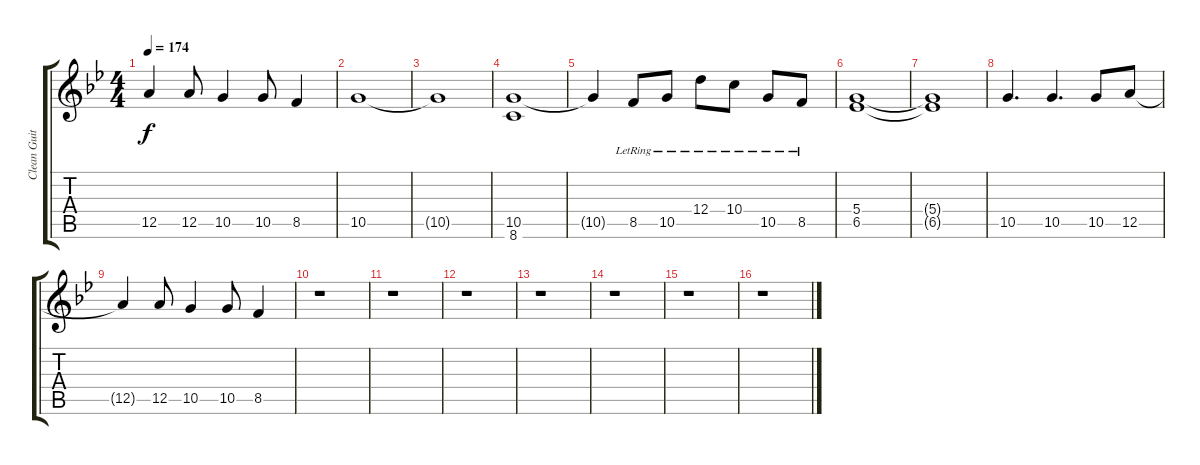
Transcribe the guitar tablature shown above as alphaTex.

\track ("Clean Guitar" "Clean Guit") {instrument acousticguitarsteel}
\staff {score tabs}
\tuning (E4 B3 G3 D3 A2 E2) {hide}
\ts (4 4)
\tempo 174
\clef g2
\ks gminor
12.5{t}.4{dy f} 12.5.8 10.5.4 10.5.8 8.5.4 |
10.5.1 |
10.5{t}.1 |
(10.5 8.6).1 |
10.5{t}.4 8.5{lr}.8 10.5{lr}.8 12.4{lr}.8 10.4{lr}.8 10.5{lr}.8 8.5{lr}.8 |
(5.4 6.5).1 |
(5.4{t} 6.5{t}).1 |
10.5.4{d} 10.5.4{d} 10.5.8 12.5.8 |
12.5{t}.4 12.5.8 10.5.4 10.5.8 8.5.4 |
r.1 |
r.1 |
r.1 |
r.1 |
r.1 |
r.1 |
r.1
